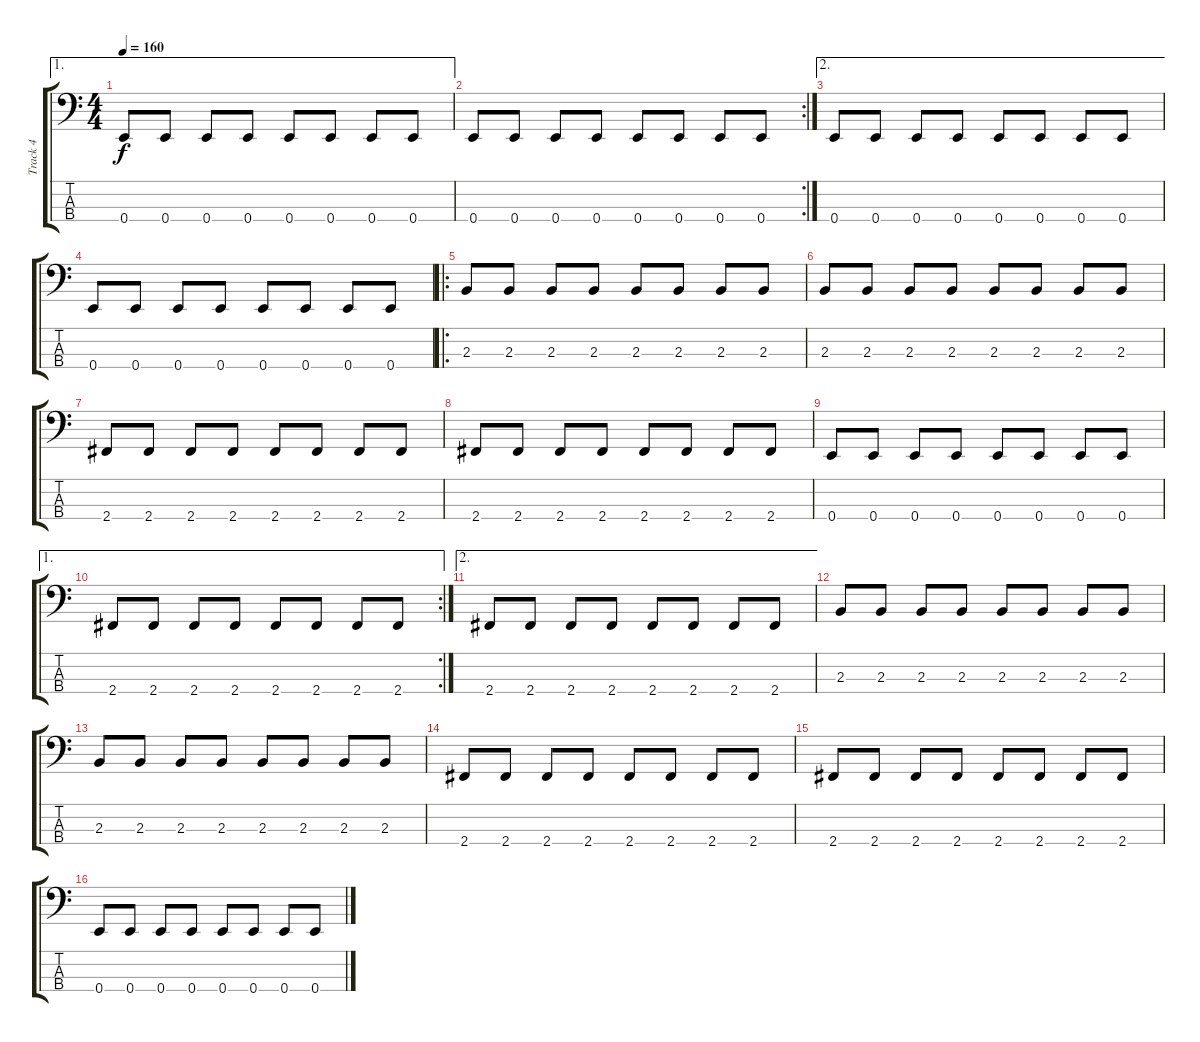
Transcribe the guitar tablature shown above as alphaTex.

\track ("Track 4" "Track 4") {instrument electricbassfinger}
\staff {score tabs}
\tuning (G2 D2 A1 E1) {hide}
\ae 1
\ts (4 4)
\tempo 160
\clef f4
\ks c
0.4.8{dy f} 0.4.8 0.4.8 0.4.8 0.4.8 0.4.8 0.4.8 0.4.8 |
\rc 2
0.4.8 0.4.8 0.4.8 0.4.8 0.4.8 0.4.8 0.4.8 0.4.8 |
\ae 2
0.4.8 0.4.8 0.4.8 0.4.8 0.4.8 0.4.8 0.4.8 0.4.8 |
0.4.8 0.4.8 0.4.8 0.4.8 0.4.8 0.4.8 0.4.8 0.4.8 |
\ro
2.3.8 2.3.8 2.3.8 2.3.8 2.3.8 2.3.8 2.3.8 2.3.8 |
2.3.8 2.3.8 2.3.8 2.3.8 2.3.8 2.3.8 2.3.8 2.3.8 |
2.4.8 2.4.8 2.4.8 2.4.8 2.4.8 2.4.8 2.4.8 2.4.8 |
2.4.8 2.4.8 2.4.8 2.4.8 2.4.8 2.4.8 2.4.8 2.4.8 |
0.4.8 0.4.8 0.4.8 0.4.8 0.4.8 0.4.8 0.4.8 0.4.8 |
\ae 1
\rc 2
2.4.8 2.4.8 2.4.8 2.4.8 2.4.8 2.4.8 2.4.8 2.4.8 |
\ae 2
2.4.8 2.4.8 2.4.8 2.4.8 2.4.8 2.4.8 2.4.8 2.4.8 |
2.3.8 2.3.8 2.3.8 2.3.8 2.3.8 2.3.8 2.3.8 2.3.8 |
2.3.8 2.3.8 2.3.8 2.3.8 2.3.8 2.3.8 2.3.8 2.3.8 |
2.4.8 2.4.8 2.4.8 2.4.8 2.4.8 2.4.8 2.4.8 2.4.8 |
2.4.8 2.4.8 2.4.8 2.4.8 2.4.8 2.4.8 2.4.8 2.4.8 |
0.4.8 0.4.8 0.4.8 0.4.8 0.4.8 0.4.8 0.4.8 0.4.8
